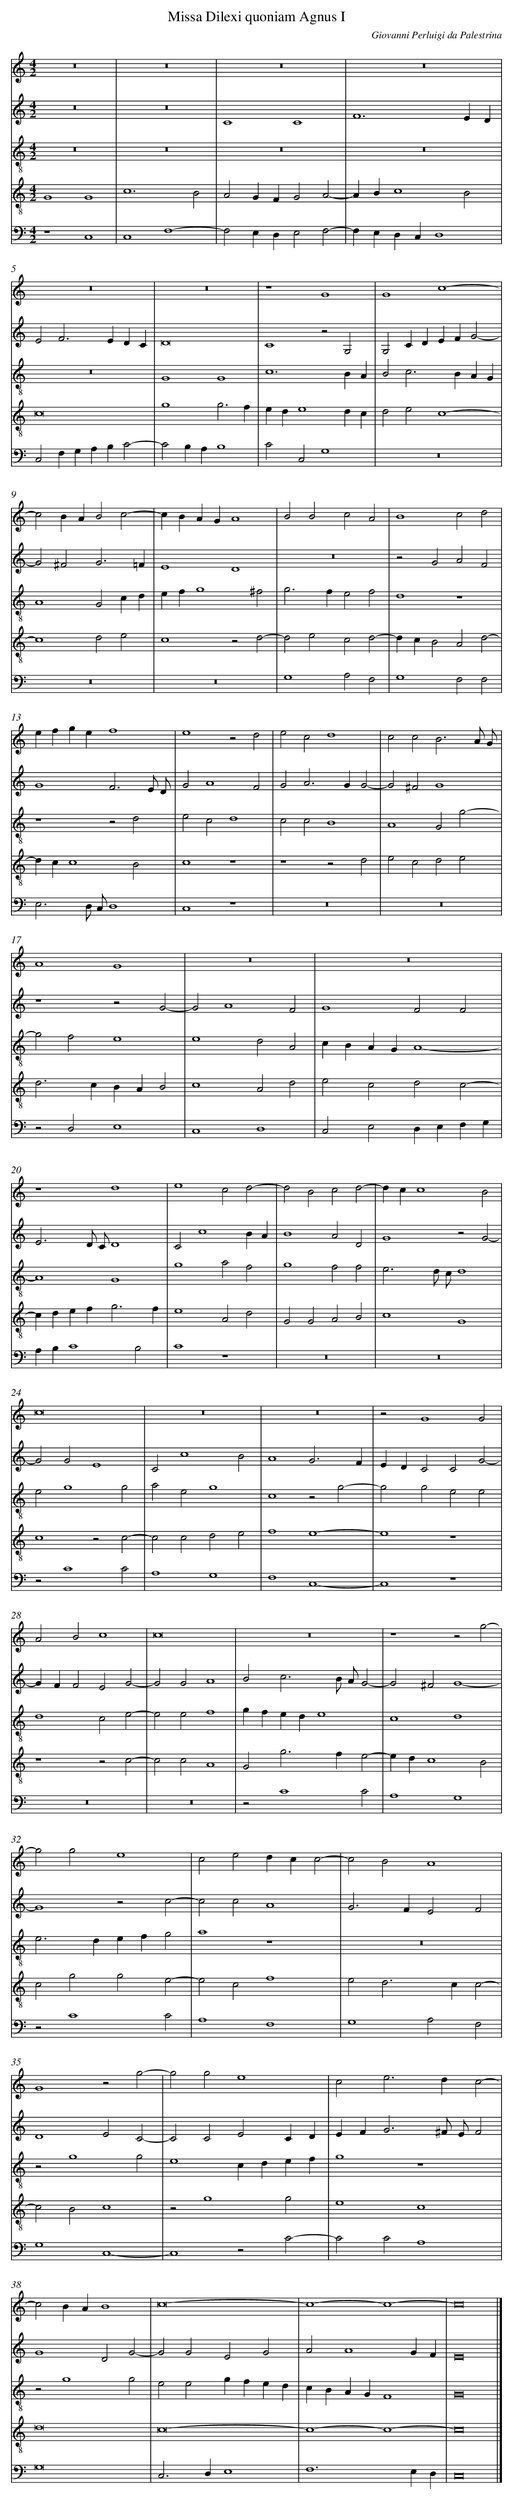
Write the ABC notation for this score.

X:1
T: Missa Dilexi quoniam Agnus I
C: Giovanni Perluigi da Palestrina
L: 1/4
M: 4/2
V: 1 clef=treble
V: 2 clef=treble
V: 3 clef=treble-8
V: 4 clef=treble-8
V: 5 clef=bass
K: C
[V:1] z8 |
[V:2] z8 |
[V:3] z8 |
[V:4] G4G4 |
[V:5] z4C,4 |
[V:1] z8 |
[V:2] z8 |
[V:3] z8 |
[V:4] c6B2 |
[V:5] C,4F,4- |
[V:1] z8 |
[V:2] C4C4 |
[V:3] z8 |
[V:4] A2GFG2A2- |
[V:5] F,2E,D,E,2F,2- |
[V:1] z8 |
[V:2] F6ED |
[V:3] z8 |
[V:4] ABc4B2 |
[V:5] F,E,D,C,D,4 |
[V:1] z8 |
[V:2] E2F2>E2DC |
[V:3] z8 |
[V:4] c8 |
[V:5] C,2F,G,A,B,C2- |
[V:1] z8 |
[V:2] D8 |
[V:3] G4G4 |
[V:4] g4g3f |
[V:5] C2B,A,B,4 |
[V:1] z4G4 |
[V:2] C4z2G,2 |
[V:3] c6BA |
[V:4] ede4dc |
[V:5] C2C,2G,4 |
[V:1] G4c4- |
[V:2] G,2CDEFG2- |
[V:3] B2c2>B2AG |
[V:4] d2e2c4- |
[V:5] z8 |
[V:1] c2BAB2c2- |
[V:2] G2^F2G3=F |
[V:3] A4G2cd |
[V:4] c4d2e2 |
[V:5] z8 |
[V:1] cBAGA4 |
[V:2] E4D4 |
[V:3] efg4^f2 |
[V:4] c4z2d2- |
[V:5] z8 |
[V:1] B2B2c2A2 |
[V:2] z8 |
[V:3] g2>f2e2f2 |
[V:4] d2e2c2d2- |
[V:5] G,4A,2F,2 |
[V:1] B4c2d2 |
[V:2] z2G2A2F2 |
[V:3] d4z4 |
[V:4] dcB2A2d2- |
[V:5] G,4F,2F,2 |
[V:1] efgef4 |
[V:2] G4F3E/ D/ |
[V:3] z4z2d2 |
[V:4] dcc4B2 |
[V:5] E,3D,/ C,/D,4 |
[V:1] e4z2d2 |
[V:2] G2A4F2 |
[V:3] e2c2d4 |
[V:4] c4z4 |
[V:5] C,4z4 |
[V:1] e2c2d4 |
[V:2] G2A2>G2G2- |
[V:3] c2c2B4 |
[V:4] z4z2d2 |
[V:5] z8 |
[V:1] c2c2B3A/ G/ |
[V:2] G2^F2G4 |
[V:3] A4G2g2- |
[V:4] e2c2d2e2 |
[V:5] z8 |
[V:1] A4G4 |
[V:2] z4z2G2- |
[V:3] g2f2e4 |
[V:4] d2>c2BAB2 |
[V:5] z2D,2E,4 |
[V:1] z8 |
[V:2] G2A4F2 |
[V:3] e4d2A2 |
[V:4] c4A2d2 |
[V:5] C,4D,4 |
[V:1] z8 |
[V:2] G4F2F2 |
[V:3] cBAGA4- |
[V:4] e2c2d2c2- |
[V:5] C,2E,2D,E,F,G, |
[V:1] z4d4 |
[V:2] E3D/ C/D4 |
[V:3] A4G4 |
[V:4] cdef2<g2f |
[V:5] A,B,C4B,2 |
[V:1] e4c2d2- |
[V:2] C2c4BA |
[V:3] g4a2f2 |
[V:4] e4A2d2 |
[V:5] C4z4 |
[V:1] d2B2c2d2- |
[V:2] B4A2D2 |
[V:3] g4f2f2 |
[V:4] G2G2A2B2 |
[V:5] z8 |
[V:1] dcc4B2 |
[V:2] G4z2G2- |
[V:3] e3d/ c/d4 |
[V:4] c4G4 |
[V:5] z8 |
[V:1] c8 |
[V:2] G2G2E4 |
[V:3] e2g4g2 |
[V:4] c4z2c2- |
[V:5] z2C4C2 |
[V:1] z8 |
[V:2] C2c4B2 |
[V:3] a2e2g4 |
[V:4] c2c2d2e2 |
[V:5] A,4G,4 |
[V:1] z8 |
[V:2] A4G3F |
[V:3] c4z2g2- |
[V:4] f4e4- |
[V:5] F,4C,4- |
[V:1] z2G4G2 |
[V:2] EDC2C2G2- |
[V:3] g2g2e2e2 |
[V:4] e4z4 |
[V:5] C,4z4 |
[V:1] A2B2c4 |
[V:2] GFF2E2G2- |
[V:3] d4c2e2- |
[V:4] z4z2c2- |
[V:5] z8 |
[V:1] c8 |
[V:2] G2G2A4 |
[V:3] e2e2f4 |
[V:4] c2c2A4 |
[V:5] z8 |
[V:1] z8 |
[V:2] B2c3B/ A/G2- |
[V:3] gfede4 |
[V:4] G2g2>f2e2- |
[V:5] z2C4C2 |
[V:1] z4z2g2- |
[V:2] G2^F2G4- |
[V:3] c4d4 |
[V:4] edc4B2 |
[V:5] A,4G,4 |
[V:1] g2g2e4 |
[V:2] G4z2c2- |
[V:3] e2>d2efg2 |
[V:4] c2g2g2e2- |
[V:5] z2C4C2 |
[V:1] c2e2dcc2- |
[V:2] c2c2A4 |
[V:3] a4z4 |
[V:4] e2c2f4 |
[V:5] A,4F,4 |
[V:1] c2B2A4 |
[V:2] G2>F2E2F2 |
[V:3] z8 |
[V:4] e2d2>c2c2- |
[V:5] G,4A,2F,2 |
[V:1] G4z2g2- |
[V:2] D4E2C2- |
[V:3] z2g4g2 |
[V:4] c2B2c4 |
[V:5] G,4C,4- |
[V:1] g2g2e4 |
[V:2] C2C2E2CD |
[V:3] e4cdef |
[V:4] z2g4g2 |
[V:5] C,4z2C2- |
[V:1] c2e2>d2c2- |
[V:2] EF2<G2^F/ E/F2 |
[V:3] g4z4 |
[V:4] e4c4 |
[V:5] C2C2A,4 |
[V:1] c2BAB4 |
[V:2] G4D2G2- |
[V:3] z2g4g2 |
[V:4] d8 |
[V:5] G,8 |
[V:1] c8- |
[V:2] G2G2E2G2 |
[V:3] e2e2gfed |
[V:4] c8- |
[V:5] C,2>D,2E,4 |
[V:1] c4-c4- |
[V:2] A2A4GF |
[V:3] cBAGF4 |
[V:4] c4-c4- |
[V:5] F,6E,D, |
[V:1] c8 |]
[V:2] E8 |]
[V:3] G8 |]
[V:4] c8 |]
[V:5] C,8 |]
